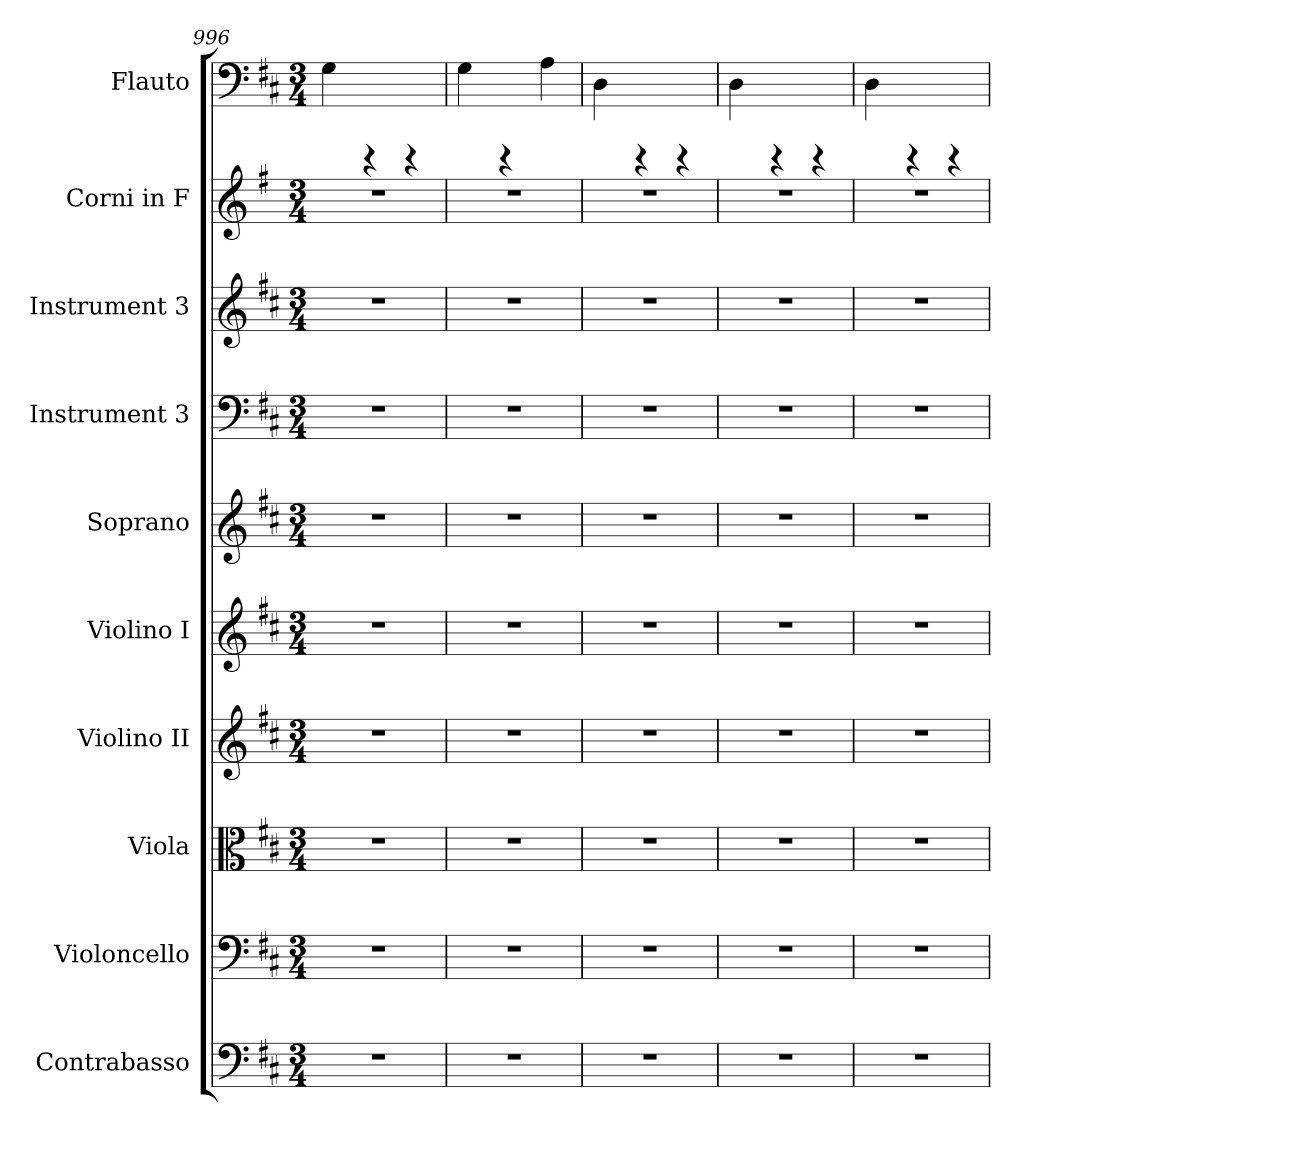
**kern	**kern	**kern	**kern	**kern	**kern	**kern	**kern	**kern	**kern
*part10	*part9	*part8	*part7	*part6	*part5	*part4	*part3	*part2	*part1
*staff10	*staff9	*staff8	*staff7	*staff6	*staff5	*staff4	*staff3	*staff2	*staff1
*I"Contrabasso	*I"Violoncello	*I"Viola	*I"Violino II	*I"Violino I	*I"Soprano	*I"Instrument 3	*I"Instrument 3	*I"Corni in F	*I"Flauto
*I'Cb.	*I'Vc.	*I'Vla.	*I'Vln. II	*I'Vln. I	*I'S	*	*	*I'Cor.	*I'Fl.
*clefF4	*clefF4	*clefC3	*clefG2	*clefG2	*clefG2	*clefF4	*clefG2	*clefG2	*clefF4
*ITrd1c2	*ITrd1c2	*ITrd1c2	*ITrd1c2	*ITrd1c2	*ITrd1c2	*ITrd1c2	*ITrd1c2	*ITrd4c7	*ITrd1c2
*k[]	*k[]	*k[]	*k[]	*k[]	*k[]	*k[]	*k[]	*k[]	*k[]
*C:	*C:	*C:	*C:	*C:	*C:	*C:	*C:	*C:	*C:
*M3/4	*M3/4	*M3/4	*M3/4	*M3/4	*M3/4	*M3/4	*M3/4	*M3/4	*M3/4
=996	=996	=996	=996	=996	=996	=996	=996	=996	=996
2.r	2.r	2.r	2.r	2.r	2.r	2.r	2.r	2.r	4F\
.	.	.	.	.	.	.	.	.	4rCCC
.	.	.	.	.	.	.	.	.	4rCCC
=997	=997	=997	=997	=997	=997	=997	=997	=997	=997
2.r	2.r	2.r	2.r	2.r	2.r	2.r	2.r	2.r	4F\
.	.	.	.	.	.	.	.	.	4rCCC
.	.	.	.	.	.	.	.	.	4G\
=998	=998	=998	=998	=998	=998	=998	=998	=998	=998
2.r	2.r	2.r	2.r	2.r	2.r	2.r	2.r	2.r	4C\
.	.	.	.	.	.	.	.	.	4rCCC
.	.	.	.	.	.	.	.	.	4rCCC
!!LO:PB:g=z
=999	=999	=999	=999	=999	=999	=999	=999	=999	=999
2.r	2.r	2.r	2.r	2.r	2.r	2.r	2.r	2.r	4C\
.	.	.	.	.	.	.	.	.	4rCCC
.	.	.	.	.	.	.	.	.	4rCCC
=1000	=1000	=1000	=1000	=1000	=1000	=1000	=1000	=1000	=1000
2.r	2.r	2.r	2.r	2.r	2.r	2.r	2.r	2.r	4C\
.	.	.	.	.	.	.	.	.	4rCCC
.	.	.	.	.	.	.	.	.	4rCCC
=	=	=	=	=	=	=	=	=	=
*-	*-	*-	*-	*-	*-	*-	*-	*-	*-
